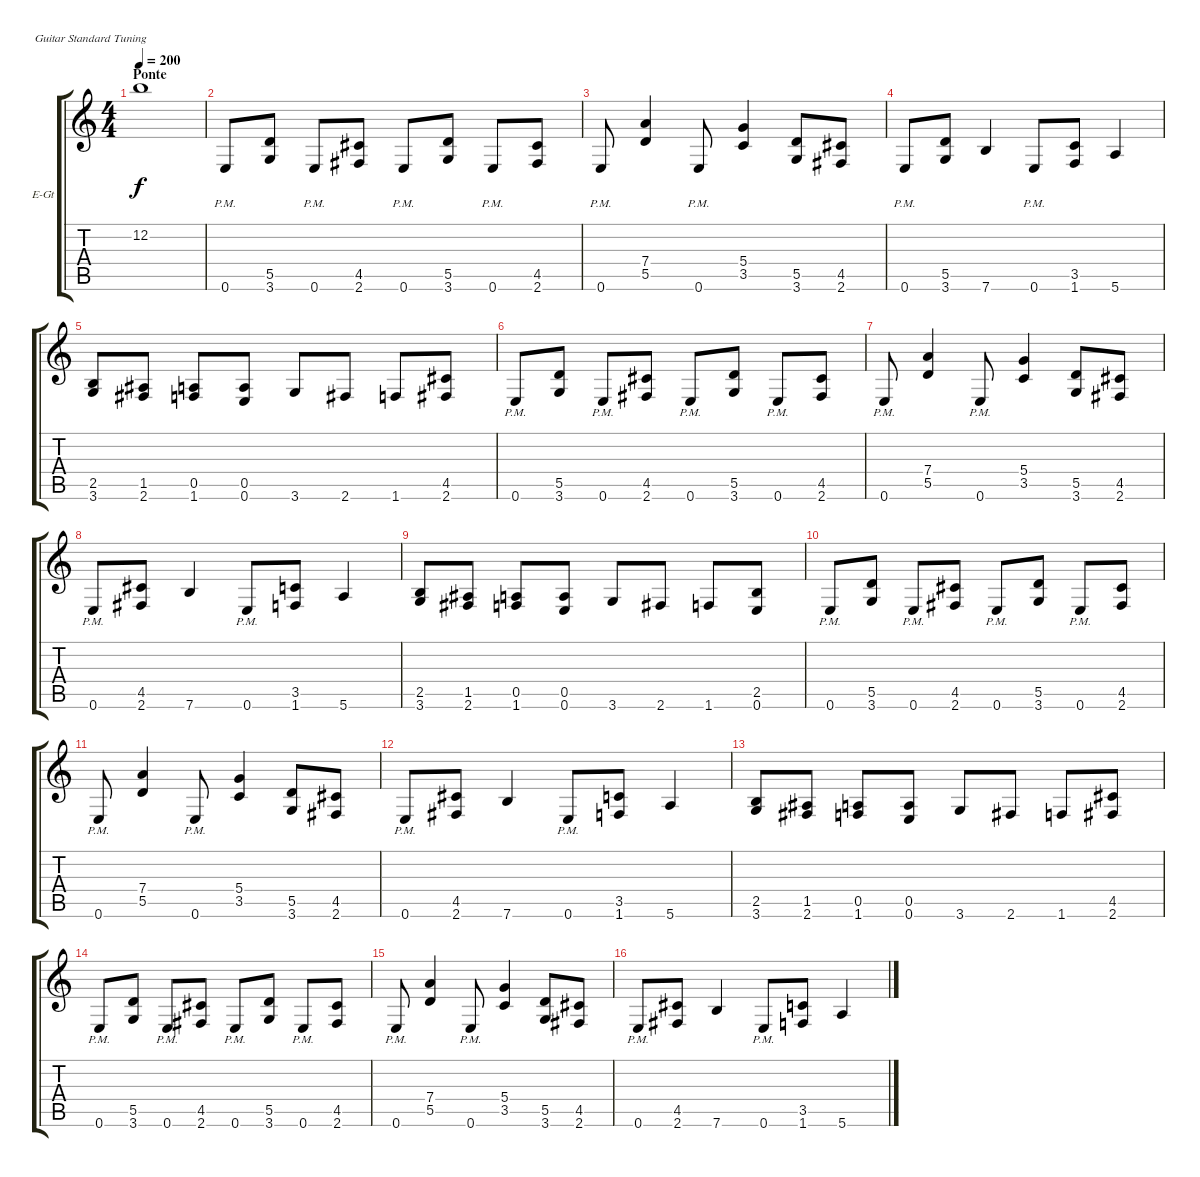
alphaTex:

\defaultSystemsLayout 4
\bracketExtendMode groupsimilarinstruments
\firstSystemTrackNameOrientation horizontal
\otherSystemsTrackNameOrientation horizontal
\track ("Electric Guitar" "E-Gt") {instrument distortionguitar}
\staff {score tabs}
\tuning (E4 B3 G3 D3 A2 E2)
\ts (4 4)
\section ("" "Ponte")
\tempo 200
\clef g2
\ks c
12.2{t}.1{dy f} |
0.6{pm}.8 (3.6 5.5).8 0.6{pm}.8 (2.6 4.5).8 0.6{pm}.8 (3.6 5.5).8 0.6{pm}.8 (2.6 4.5).8 |
0.6{pm}.8 (5.5 7.4).4 0.6{pm}.8 (3.5 5.4).4 (3.6 5.5).8 (2.6 4.5).8 |
0.6{pm}.8 (3.6 5.5).8 7.6.4 0.6{pm}.8 (1.6 3.5).8 5.6.4 |
(3.6 2.5).8 (2.6 1.5).8 (1.6 0.5).8 (0.6 0.5).8 3.6.8 2.6.8 1.6.8 (4.5 2.6).8 |
0.6{pm}.8 (3.6 5.5).8 0.6{pm}.8 (2.6 4.5).8 0.6{pm}.8 (3.6 5.5).8 0.6{pm}.8 (2.6 4.5).8 |
0.6{pm}.8 (5.5 7.4).4 0.6{pm}.8 (3.5 5.4).4 (3.6 5.5).8 (2.6 4.5).8 |
0.6{pm}.8 (2.6 4.5).8 7.6.4 0.6{pm}.8 (1.6 3.5).8 5.6.4 |
(3.6 2.5).8 (2.6 1.5).8 (1.6 0.5).8 (0.6 0.5).8 3.6.8 2.6.8 1.6.8 (2.5 0.6).8 |
0.6{pm}.8 (3.6 5.5).8 0.6{pm}.8 (2.6 4.5).8 0.6{pm}.8 (3.6 5.5).8 0.6{pm}.8 (2.6 4.5).8 |
0.6{pm}.8 (5.5 7.4).4 0.6{pm}.8 (3.5 5.4).4 (3.6 5.5).8 (2.6 4.5).8 |
0.6{pm}.8 (2.6 4.5).8 7.6.4 0.6{pm}.8 (1.6 3.5).8 5.6.4 |
(3.6 2.5).8 (2.6 1.5).8 (1.6 0.5).8 (0.6 0.5).8 3.6.8 2.6.8 1.6.8 (4.5 2.6).8 |
0.6{pm}.8 (3.6 5.5).8 0.6{pm}.8 (2.6 4.5).8 0.6{pm}.8 (3.6 5.5).8 0.6{pm}.8 (2.6 4.5).8 |
0.6{pm}.8 (5.5 7.4).4 0.6{pm}.8 (3.5 5.4).4 (3.6 5.5).8 (2.6 4.5).8 |
0.6{pm}.8 (2.6 4.5).8 7.6.4 0.6{pm}.8 (1.6 3.5).8 5.6.4
